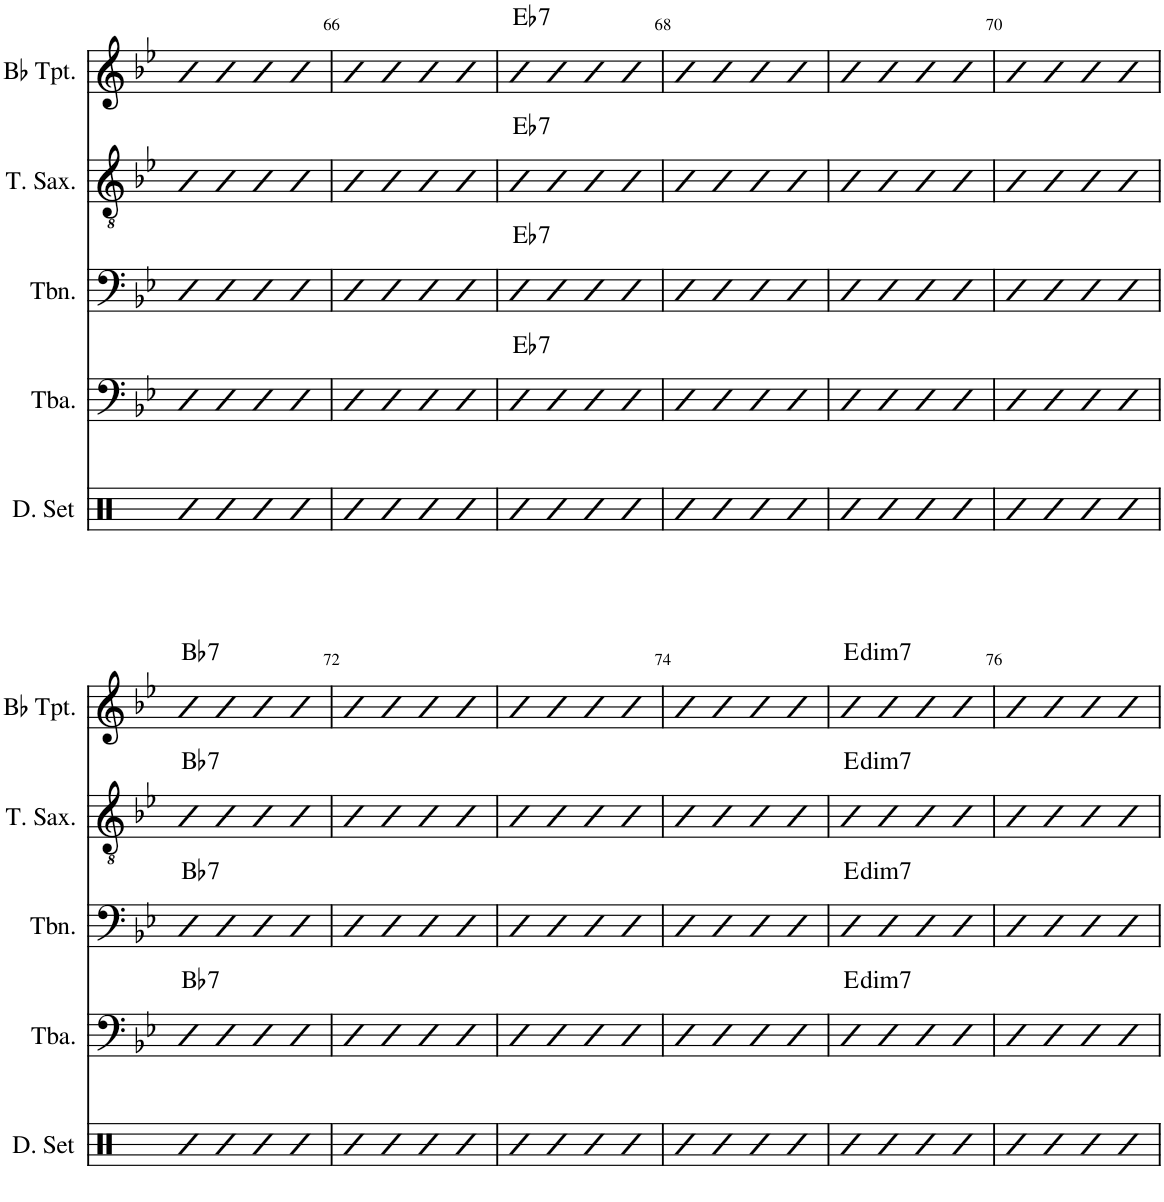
**kern	**kern	**harte	**kern	**kern	**harte	**kern	**harte	**kern	**kern	**harte
*part7	*part6	*part6	*part5	*part4	*part4	*part3	*part3	*part2	*part1	*part1
*staff7	*staff6	*	*staff5	*staff4	*	*staff3	*	*staff2	*staff1	*
*I"Drumset	*I"Tuba	*	*I"Trombone	*I"Trombone	*	*I"Tenor Saxophone	*	*I"Bb Trumpet	*I"Bb Trumpet	*
*I'D. Set	*I'Tba.	*	*I'Tbn.	*I'Tbn.	*	*I'T. Sax.	*	*I'Bb Tpt.	*I'Bb Tpt.	*
!!LO:PB:g=z
*clefX	*clefF4	*	*clefF4	*clefF4	*	*clefGv2	*	*clefG2	*clefG2	*
*	*	*	*	*	*	*Trd8c14	*	*Trd1c2	*Trd1c2	*
*k[]	*k[b-e-]	*	*k[b-e-]	*k[b-e-]	*	*k[b-e-]	*	*k[b-e-]	*k[b-e-]	*
*M4/4	*M4/4	*	*M4/4	*M4/4	*	*M4/4	*	*M4/4	*M4/4	*
=65	=65	=65	=65	=65	=65	=65	=65	=65	=65	=65
4R	4D	.	4D	4D	.	4D	.	4d	4d	.
4R	4D	.	4D	4D	.	4D	.	4d	4d	.
4R	4D	.	4D	4D	.	4D	.	4d	4d	.
4R	4D	.	4D	4D	.	4D	.	4d	4d	.
=66	=66	=66	=66	=66	=66	=66	=66	=66	=66	=66
4R	4D	.	4D	4D	.	4D	.	4d	4d	.
4R	4D	.	4D	4D	.	4D	.	4d	4d	.
4R	4D	.	4D	4D	.	4D	.	4d	4d	.
4R	4D	.	4D	4D	.	4D	.	4d	4d	.
=67	=67	=67	=67	=67	=67	=67	=67	=67	=67	=67
!	!	!LO:H:kt=7	!	!	!LO:H:kt=7	!	!LO:H:kt=7	!	!	!LO:H:kt=7
4R	4Dn	Eb:7	4D	4Dn	Eb:7	4Dn	Eb:7	4d	4dn	Eb:7
4R	4D	.	4D	4D	.	4D	.	4d	4d	.
4R	4D	.	4D	4D	.	4D	.	4d	4d	.
4R	4D	.	4D	4D	.	4D	.	4d	4d	.
=68	=68	=68	=68	=68	=68	=68	=68	=68	=68	=68
4R	4D	.	4D	4D	.	4D	.	4d	4d	.
4R	4D	.	4D	4D	.	4D	.	4d	4d	.
4R	4D	.	4D	4D	.	4D	.	4d	4d	.
4R	4D	.	4D	4D	.	4D	.	4d	4d	.
=69	=69	=69	=69	=69	=69	=69	=69	=69	=69	=69
4R	4D	.	4D	4D	.	4D	.	4d	4d	.
4R	4D	.	4D	4D	.	4D	.	4d	4d	.
4R	4D	.	4D	4D	.	4D	.	4d	4d	.
4R	4D	.	4D	4D	.	4D	.	4d	4d	.
=70	=70	=70	=70	=70	=70	=70	=70	=70	=70	=70
4R	4D	.	4D	4D	.	4D	.	4d	4d	.
4R	4D	.	4D	4D	.	4D	.	4d	4d	.
4R	4D	.	4D	4D	.	4D	.	4d	4d	.
4R	4D	.	4D	4D	.	4D	.	4d	4d	.
!!LO:LB:g=z
=71	=71	=71	=71	=71	=71	=71	=71	=71	=71	=71
!	!	!LO:H:kt=7	!	!	!LO:H:kt=7	!	!LO:H:kt=7	!	!	!LO:H:kt=7
4R	4D	Bb:7	4D	4D	Bb:7	4D	Bb:7	4d	4d	Bb:7
4R	4D	.	4D	4D	.	4D	.	4d	4d	.
4R	4D	.	4D	4D	.	4D	.	4d	4d	.
4R	4D	.	4D	4D	.	4D	.	4d	4d	.
=72	=72	=72	=72	=72	=72	=72	=72	=72	=72	=72
4R	4D	.	4D	4D	.	4D	.	4d	4d	.
4R	4D	.	4D	4D	.	4D	.	4d	4d	.
4R	4D	.	4D	4D	.	4D	.	4d	4d	.
4R	4D	.	4D	4D	.	4D	.	4d	4d	.
=73	=73	=73	=73	=73	=73	=73	=73	=73	=73	=73
4R	4D	.	4D	4D	.	4D	.	4d	4d	.
4R	4D	.	4D	4D	.	4D	.	4d	4d	.
4R	4D	.	4D	4D	.	4D	.	4d	4d	.
4R	4D	.	4D	4D	.	4D	.	4d	4d	.
=74	=74	=74	=74	=74	=74	=74	=74	=74	=74	=74
4R	4D	.	4D	4D	.	4D	.	4d	4d	.
4R	4D	.	4D	4D	.	4D	.	4d	4d	.
4R	4D	.	4D	4D	.	4D	.	4d	4d	.
4R	4D	.	4D	4D	.	4D	.	4d	4d	.
=75	=75	=75	=75	=75	=75	=75	=75	=75	=75	=75
!	!	!LO:H:kt=dim7	!	!	!LO:H:kt=dim7	!	!LO:H:kt=dim7	!	!	!LO:H:kt=dim7
4R	4Dn	E:dim7	4D	4Dn	E:dim7	4Dn	E:dim7	4d	4dn	E:dim7
4R	4D	.	4D	4D	.	4D	.	4d	4d	.
4R	4D	.	4D	4D	.	4D	.	4d	4d	.
4R	4D	.	4D	4D	.	4D	.	4d	4d	.
=76	=76	=76	=76	=76	=76	=76	=76	=76	=76	=76
4R	4D	.	4D	4D	.	4D	.	4d	4d	.
4R	4D	.	4D	4D	.	4D	.	4d	4d	.
4R	4D	.	4D	4D	.	4D	.	4d	4d	.
4R	4D	.	4D	4D	.	4D	.	4d	4d	.
=	=	=	=	=	=	=	=	=	=	=
*-	*-	*-	*-	*-	*-	*-	*-	*-	*-	*-
